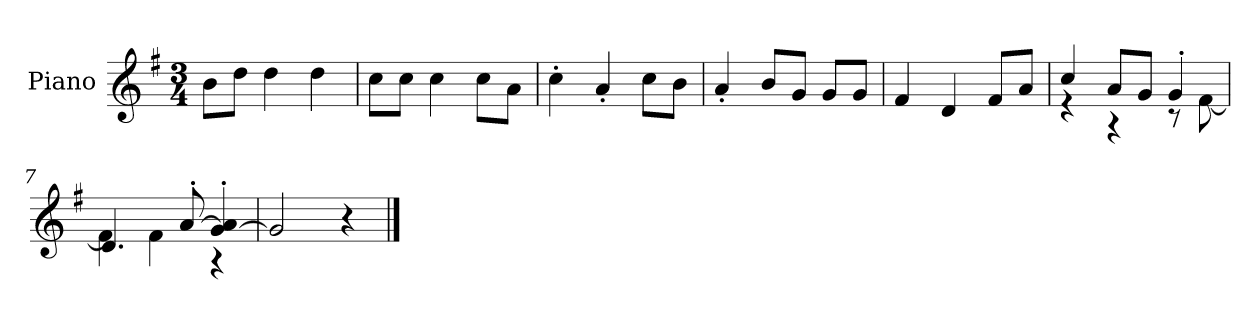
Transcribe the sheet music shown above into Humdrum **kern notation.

**kern
*part1
*staff1
*I"Piano
*I'P-no
*clefG2
*k[f#]
*M3/4
*MM175
=1
8b\L
8dd\J
4dd\
4dd\
=2
8cc\L
8cc\J
4cc\
8cc\L
8a\J
=3
4cc'\
4a'/
8cc\L
8b\J
=4
4a'/
8b/L
8g/J
8g/L
8g/J
=5
4f#/
4d/
8f#/L
8a/J
=6
*^
4cc/	4r
8a/L	4r
8g/J	.
4g'/	8r
.	[8f#\
=7	=7
4.d/	4f#\]
.	4f#\
[8a'/	.
[4g/' 4a/]'	4r
*v	*v
=8
2g/]
4r
==
*-
